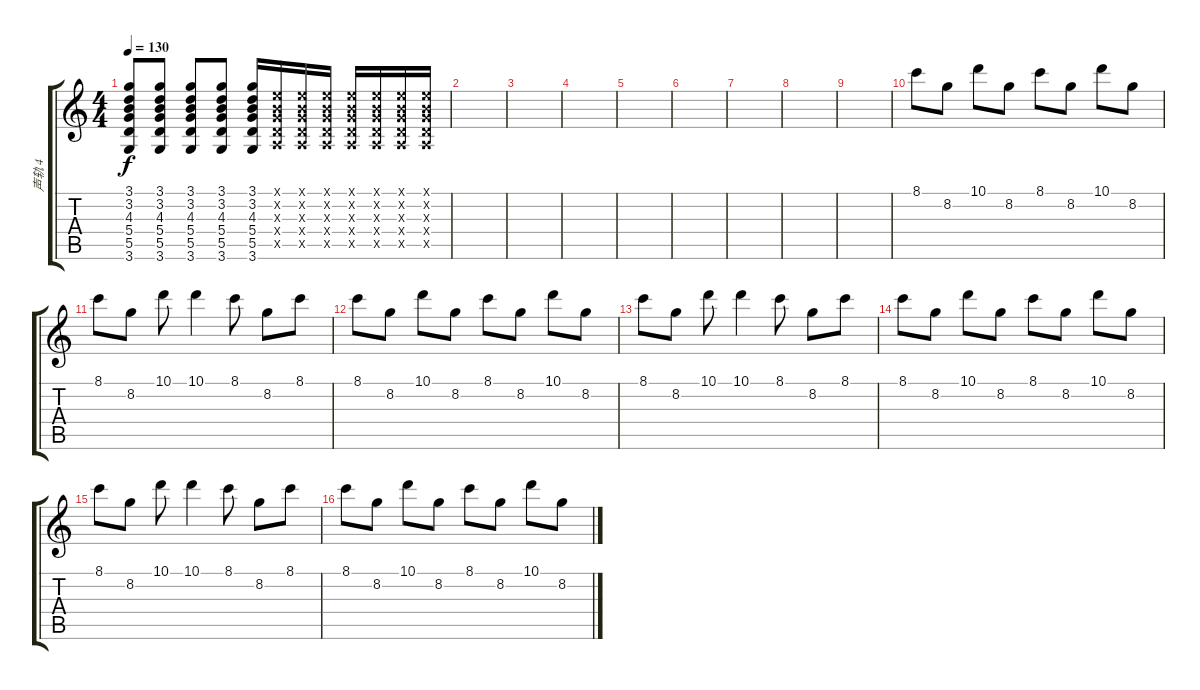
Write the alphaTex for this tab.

\track ("声轨 4" "声轨 4") {instrument overdrivenguitar}
\staff {score tabs}
\tuning (E4 B3 G3 D3 A2 E2) {hide}
\ts (4 4)
\tempo 130
\clef g2
\ks c
(3.1 3.2 4.3 5.4 5.5 3.6).8{dy f} (3.1 3.2 4.3 5.4 5.5 3.6).8 (3.1 3.2 4.3 5.4 5.5 3.6).8 (3.1 3.2 4.3 5.4 5.5 3.6).8 (3.1 3.2 4.3 5.4 5.5 3.6).16 (0.1{x} 0.2{x} 0.3{x} 0.4{x} 0.5{x}).16 (0.1{x} 0.2{x} 0.3{x} 0.4{x} 0.5{x}).16 (0.1{x} 0.2{x} 0.3{x} 0.4{x} 0.5{x}).16 (0.1{x} 0.2{x} 0.3{x} 0.4{x} 0.5{x}).16 (0.1{x} 0.2{x} 0.3{x} 0.4{x} 0.5{x}).16 (0.1{x} 0.2{x} 0.3{x} 0.4{x} 0.5{x}).16 (0.1{x} 0.2{x} 0.3{x} 0.4{x} 0.5{x}).16 |
|
|
|
|
|
|
|
|
8.1.8 8.2.8 10.1.8 8.2.8 8.1.8 8.2.8 10.1.8 8.2.8 |
8.1.8 8.2.8 10.1.8 10.1.4 8.1.8 8.2.8 8.1.8 |
8.1.8 8.2.8 10.1.8 8.2.8 8.1.8 8.2.8 10.1.8 8.2.8 |
8.1.8 8.2.8 10.1.8 10.1.4 8.1.8 8.2.8 8.1.8 |
8.1.8 8.2.8 10.1.8 8.2.8 8.1.8 8.2.8 10.1.8 8.2.8 |
8.1.8 8.2.8 10.1.8 10.1.4 8.1.8 8.2.8 8.1.8 |
8.1.8 8.2.8 10.1.8 8.2.8 8.1.8 8.2.8 10.1.8 8.2.8
